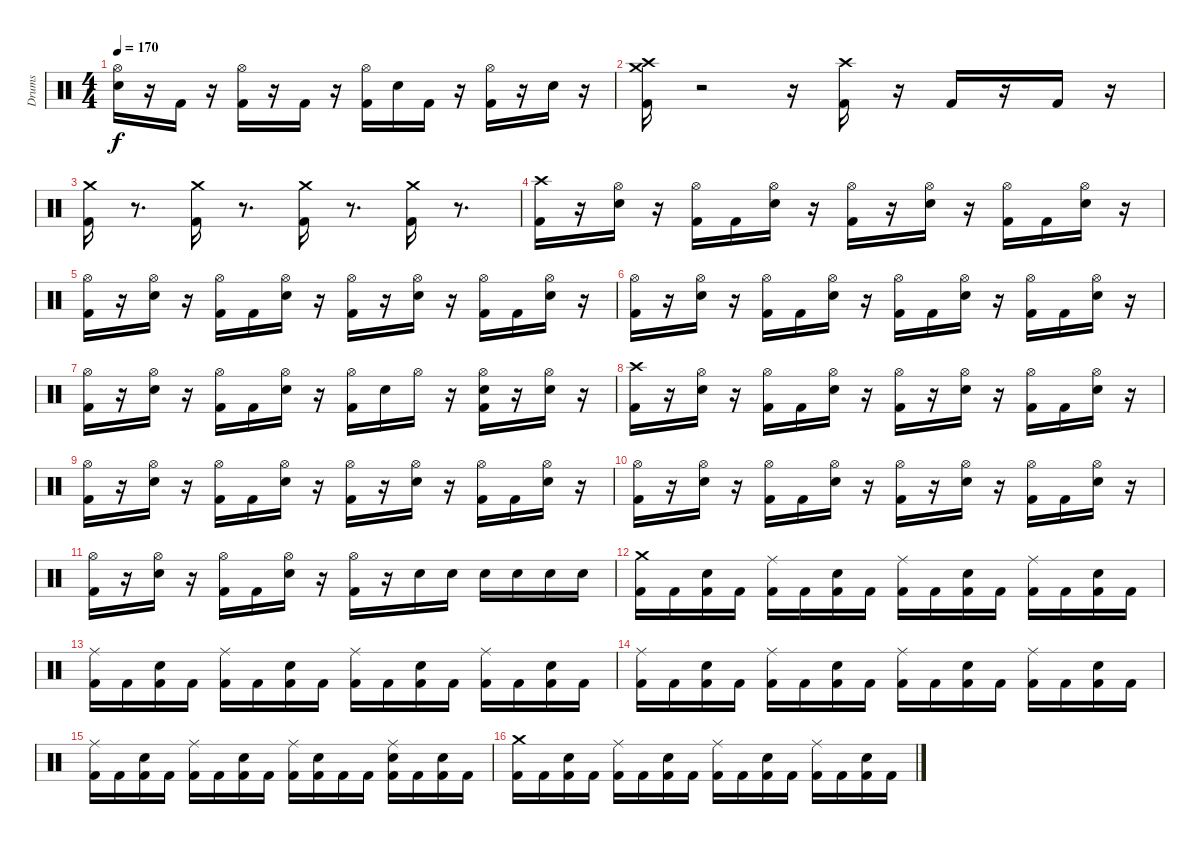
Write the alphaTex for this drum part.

\track ("Drums" "Drums") {instrument percussion}
\staff {score}
\articulation defaults
\ts (4 4)
\tempo 170
\clef neutral
\ks c
("Electric Snare (hit)" "Hi-Hat (open)").16{dy f} r.16 "Kick (hit) 2".16 r.16 ("Kick (hit) 2" "Hi-Hat (open)").16 r.16 "Kick (hit) 2".16 r.16 ("Kick (hit) 2" "Hi-Hat (open)").16 "Electric Snare (hit)".16 "Kick (hit) 2".16 r.16 ("Kick (hit) 2" "Hi-Hat (open)").16 r.16 "Electric Snare (hit)".16 r.16 |
("Kick (hit) 2" "Crash high (hit)" "Crash medium (hit)").16 r.2 r.16 ("Kick (hit) 2" "Crash high (hit)").16 r.16 "Kick (hit) 2".16 r.16 "Kick (hit) 2".16 r.16 |
("Kick (hit) 2" "Crash medium (hit)").16 r.8{d} ("Kick (hit) 2" "Crash medium (hit)").16 r.8{d} ("Kick (hit) 2" "Crash medium (hit)").16 r.8{d} ("Kick (hit) 2" "Crash medium (hit)").16 r.8{d} |
("Kick (hit) 2" "Crash high (hit)").16 r.16 ("Electric Snare (hit)" "Hi-Hat (open)").16 r.16 ("Kick (hit) 2" "Hi-Hat (open)").16 "Kick (hit) 2".16 ("Electric Snare (hit)" "Hi-Hat (open)").16 r.16 ("Kick (hit) 2" "Hi-Hat (open)").16 r.16 ("Electric Snare (hit)" "Hi-Hat (open)").16 r.16 ("Kick (hit) 2" "Hi-Hat (open)").16 "Kick (hit) 2".16 ("Electric Snare (hit)" "Hi-Hat (open)").16 r.16 |
("Kick (hit) 2" "Hi-Hat (open)").16 r.16 ("Electric Snare (hit)" "Hi-Hat (open)").16 r.16 ("Kick (hit) 2" "Hi-Hat (open)").16 "Kick (hit) 2".16 ("Electric Snare (hit)" "Hi-Hat (open)").16 r.16 ("Kick (hit) 2" "Hi-Hat (open)").16 r.16 ("Electric Snare (hit)" "Hi-Hat (open)").16 r.16 ("Kick (hit) 2" "Hi-Hat (open)").16 "Kick (hit) 2".16 ("Electric Snare (hit)" "Hi-Hat (open)").16 r.16 |
("Kick (hit) 2" "Hi-Hat (open)").16 r.16 ("Electric Snare (hit)" "Hi-Hat (open)").16 r.16 ("Kick (hit) 2" "Hi-Hat (open)").16 "Kick (hit) 2".16 ("Electric Snare (hit)" "Hi-Hat (open)").16 r.16 ("Kick (hit) 2" "Hi-Hat (open)").16 "Kick (hit) 2".16 ("Electric Snare (hit)" "Hi-Hat (open)").16 r.16 ("Kick (hit) 2" "Hi-Hat (open)").16 "Kick (hit) 2".16 ("Electric Snare (hit)" "Hi-Hat (open)").16 r.16 |
("Kick (hit) 2" "Hi-Hat (open)").16 r.16 ("Electric Snare (hit)" "Hi-Hat (open)").16 r.16 ("Kick (hit) 2" "Hi-Hat (open)").16 "Kick (hit) 2".16 ("Electric Snare (hit)" "Hi-Hat (open)").16 r.16 ("Kick (hit) 2" "Hi-Hat (open)").16 "Electric Snare (hit)".16 "Hi-Hat (open)".16 r.16 ("Kick (hit) 2" "Electric Snare (hit)" "Hi-Hat (open)").16 r.16 ("Electric Snare (hit)" "Hi-Hat (open)").16 r.16 |
("Kick (hit) 2" "Crash high (hit)").16 r.16 ("Electric Snare (hit)" "Hi-Hat (open)").16 r.16 ("Kick (hit) 2" "Hi-Hat (open)").16 "Kick (hit) 2".16 ("Electric Snare (hit)" "Hi-Hat (open)").16 r.16 ("Kick (hit) 2" "Hi-Hat (open)").16 r.16 ("Electric Snare (hit)" "Hi-Hat (open)").16 r.16 ("Kick (hit) 2" "Hi-Hat (open)").16 "Kick (hit) 2".16 ("Electric Snare (hit)" "Hi-Hat (open)").16 r.16 |
("Kick (hit) 2" "Hi-Hat (open)").16 r.16 ("Electric Snare (hit)" "Hi-Hat (open)").16 r.16 ("Kick (hit) 2" "Hi-Hat (open)").16 "Kick (hit) 2".16 ("Electric Snare (hit)" "Hi-Hat (open)").16 r.16 ("Kick (hit) 2" "Hi-Hat (open)").16 r.16 ("Electric Snare (hit)" "Hi-Hat (open)").16 r.16 ("Kick (hit) 2" "Hi-Hat (open)").16 "Kick (hit) 2".16 ("Electric Snare (hit)" "Hi-Hat (open)").16 r.16 |
("Kick (hit) 2" "Hi-Hat (open)").16 r.16 ("Electric Snare (hit)" "Hi-Hat (open)").16 r.16 ("Kick (hit) 2" "Hi-Hat (open)").16 "Kick (hit) 2".16 ("Electric Snare (hit)" "Hi-Hat (open)").16 r.16 ("Kick (hit) 2" "Hi-Hat (open)").16 r.16 ("Electric Snare (hit)" "Hi-Hat (open)").16 r.16 ("Kick (hit) 2" "Hi-Hat (open)").16 "Kick (hit) 2".16 ("Electric Snare (hit)" "Hi-Hat (open)").16 r.16 |
("Kick (hit) 2" "Hi-Hat (open)").16 r.16 ("Electric Snare (hit)" "Hi-Hat (open)").16 r.16 ("Kick (hit) 2" "Hi-Hat (open)").16 "Kick (hit) 2".16 ("Electric Snare (hit)" "Hi-Hat (open)").16 r.16 ("Kick (hit) 2" "Hi-Hat (open)").16 r.16 "Electric Snare (hit)".16 "Electric Snare (hit)".16 "Electric Snare (hit)".16 "Electric Snare (hit)".16 "Electric Snare (hit)".16 "Electric Snare (hit)".16 |
("Kick (hit) 2" "Crash medium (hit)").16 "Kick (hit) 2".16 ("Kick (hit) 2" "Electric Snare (hit)").16 "Kick (hit) 2".16 ("Kick (hit) 2" "Ride (middle)").16 "Kick (hit) 2".16 ("Kick (hit) 2" "Electric Snare (hit)").16 "Kick (hit) 2".16 ("Kick (hit) 2" "Ride (middle)").16 "Kick (hit) 2".16 ("Kick (hit) 2" "Electric Snare (hit)").16 "Kick (hit) 2".16 ("Kick (hit) 2" "Ride (middle)").16 "Kick (hit) 2".16 ("Kick (hit) 2" "Electric Snare (hit)").16 "Kick (hit) 2".16 |
("Kick (hit) 2" "Ride (middle)").16 "Kick (hit) 2".16 ("Kick (hit) 2" "Electric Snare (hit)").16 "Kick (hit) 2".16 ("Kick (hit) 2" "Ride (middle)").16 "Kick (hit) 2".16 ("Kick (hit) 2" "Electric Snare (hit)").16 "Kick (hit) 2".16 ("Kick (hit) 2" "Ride (middle)").16 "Kick (hit) 2".16 ("Kick (hit) 2" "Electric Snare (hit)").16 "Kick (hit) 2".16 ("Kick (hit) 2" "Ride (middle)").16 "Kick (hit) 2".16 ("Kick (hit) 2" "Electric Snare (hit)").16 "Kick (hit) 2".16 |
("Kick (hit) 2" "Ride (middle)").16 "Kick (hit) 2".16 ("Kick (hit) 2" "Electric Snare (hit)").16 "Kick (hit) 2".16 ("Kick (hit) 2" "Ride (middle)").16 "Kick (hit) 2".16 ("Kick (hit) 2" "Electric Snare (hit)").16 "Kick (hit) 2".16 ("Kick (hit) 2" "Ride (middle)").16 "Kick (hit) 2".16 ("Kick (hit) 2" "Electric Snare (hit)").16 "Kick (hit) 2".16 ("Kick (hit) 2" "Ride (middle)").16 "Kick (hit) 2".16 ("Kick (hit) 2" "Electric Snare (hit)").16 "Kick (hit) 2".16 |
("Kick (hit) 2" "Ride (middle)").16 "Kick (hit) 2".16 ("Kick (hit) 2" "Electric Snare (hit)").16 "Kick (hit) 2".16 ("Kick (hit) 2" "Ride (middle)").16 "Kick (hit) 2".16 ("Kick (hit) 2" "Electric Snare (hit)").16 "Kick (hit) 2".16 ("Kick (hit) 2" "Ride (middle)").16 ("Kick (hit) 2" "Electric Snare (hit)").16 "Kick (hit) 2".16 "Kick (hit) 2".16 ("Kick (hit) 2" "Electric Snare (hit)" "Ride (middle)").16 "Kick (hit) 2".16 ("Kick (hit) 2" "Electric Snare (hit)").16 "Kick (hit) 2".16 |
("Kick (hit) 2" "Crash medium (hit)").16 "Kick (hit) 2".16 ("Kick (hit) 2" "Electric Snare (hit)").16 "Kick (hit) 2".16 ("Kick (hit) 2" "Ride (middle)").16 "Kick (hit) 2".16 ("Kick (hit) 2" "Electric Snare (hit)").16 "Kick (hit) 2".16 ("Kick (hit) 2" "Ride (middle)").16 "Kick (hit) 2".16 ("Kick (hit) 2" "Electric Snare (hit)").16 "Kick (hit) 2".16 ("Kick (hit) 2" "Ride (middle)").16 "Kick (hit) 2".16 ("Kick (hit) 2" "Electric Snare (hit)").16 "Kick (hit) 2".16
